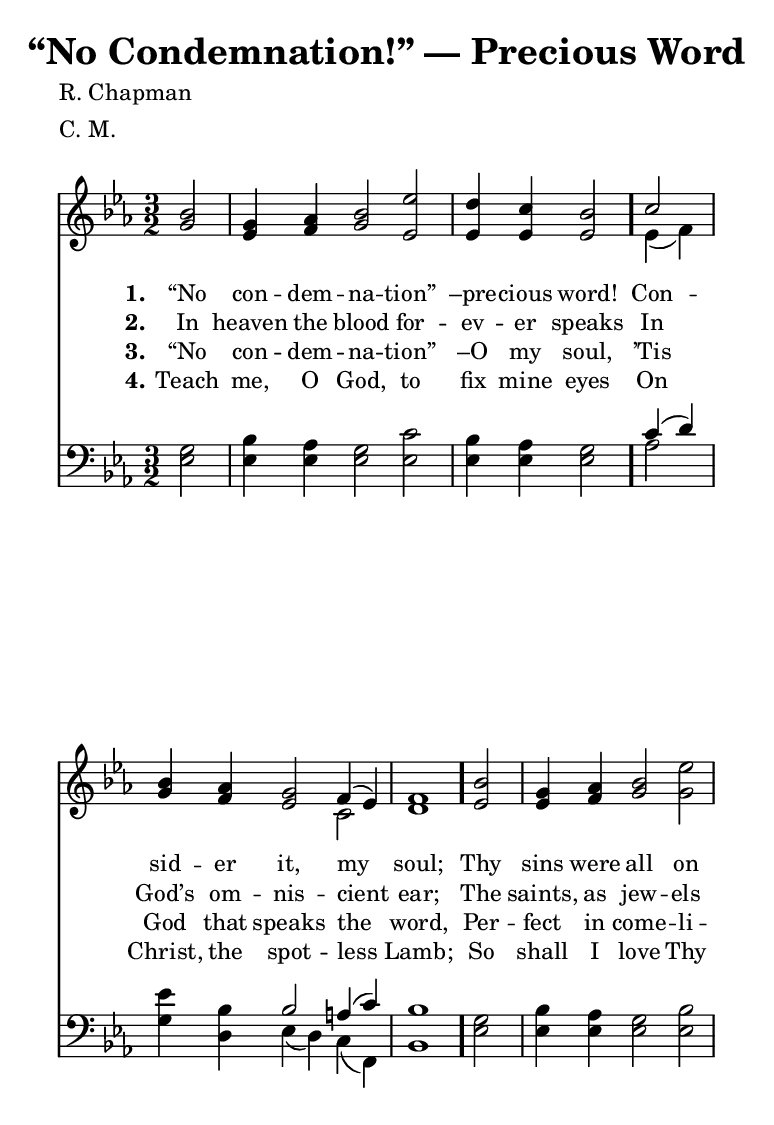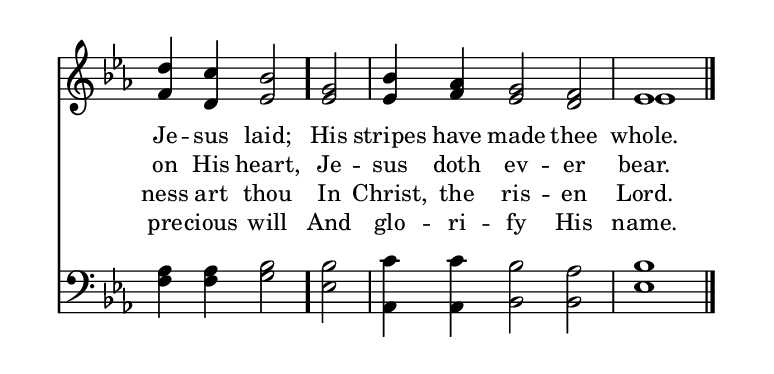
\include "common/global.ily"
\paper {
  \include "common/paper.ily"
  ragged-last-bottom = ##t
  systems-per-page = ##f
}

\header{
  hymnnumber = "151"
  title = "“No Condemnation!” — Precious Word"
  tunename = "Barrow"
  meter = "C. M."
  poet = "R. Chapman"
  composer = ""
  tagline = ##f
}

global = {
  \include "common/overrides.ily"
  \override Staff.TimeSignature.style = #'numbered
  \time 3/2
  \override Score.MetronomeMark.transparent = ##t % hide all fermata changes too
  \tempo 2=80
  \key ees \major
  \partial 2
  \autoBeamOff
}

notesSoprano = {
\global
\relative c'' {

  bes2 | g4 aes bes2 ees | d4 c bes2
  c2 | bes4 aes g2 f4( ees) | f1
  bes2 | g4 aes bes2 ees | d4 c bes2
  g2 | bes4 aes g2 f2 | ees1

  \bar "|."

}
}

notesAlto = {
\global
\relative e' {

  g2 | ees4 f g2 ees | ees4 ees ees2
  ees4( f) | g f ees2 c | d1
  ees2 | ees4 f g2 g | f4 d ees2
  ees2 | ees4 f ees2 d | ees1

}
}

notesTenor = {
\global
\relative a {

  g2 | bes4 aes g2 c | bes4 aes g2
  c4( d) | ees bes bes2 a4( c) | bes1
  g2 | bes4 aes g2 bes | aes4 aes bes2
  bes2 | c4 c bes2 aes | bes1

}
}

notesBass = {
\global
\relative f {

  ees2 | ees4 ees ees2 ees | ees4 ees ees2
  aes2 | g4 d ees( d) c( f,) | bes1
  ees2 | ees4 ees ees2 ees | f4 f g2
  ees2 | aes,4 aes bes2 bes | ees1

}
}

wordsA = \lyricmode {
\set stanza = "1."

“No con -- dem -- na -- tion” –pre -- cious word! \bar "."
Con -- sid -- er it, my soul; \bar "."
Thy sins were all on Je -- sus laid; \bar "."
His stripes have made thee whole. \bar "."

}

wordsB = \lyricmode {
\set stanza = "2."

In heaven the blood for -- ev -- er speaks
In God’s om -- nis -- cient ear;
The saints, as jew -- els on His heart,
Je -- sus doth ev -- er bear.

}

wordsC = \lyricmode {
\set stanza = "3."

“No con -- dem -- na -- tion” –O my soul,
’Tis God that speaks the word,
Per -- fect in come -- li -- ness art thou
In Christ, the ris -- en Lord.

}

wordsD = \lyricmode {
\set stanza = "4."

Teach me, O God, to fix mine eyes
On Christ, the spot -- less Lamb;
So shall I love Thy pre -- cious will
And glo -- ri -- fy His name.

}

\score {
  \context ChoirStaff <<
    \context Staff = upper <<
      \set Staff.autoBeaming = ##f
      \set ChoirStaff.systemStartDelimiter = #'SystemStartBar
      \set ChoirStaff.printPartCombineTexts = ##f
      \partcombine #'(2 . 9) \notesSoprano \notesAlto
      \context NullVoice = sopranos { \voiceOne << \notesSoprano >> }
      \context NullVoice = altos { \voiceTwo << \notesAlto >> }
      \context Lyrics = one   \lyricsto sopranos \wordsA
      \context Lyrics = two   \lyricsto sopranos \wordsB
      \context Lyrics = three \lyricsto sopranos \wordsC
      \context Lyrics = four  \lyricsto sopranos \wordsD
    >>
    \context Staff = men <<
      \set Staff.autoBeaming = ##f
      \clef bass
      \set ChoirStaff.printPartCombineTexts = ##f
      \partcombine #'(2 . 9) \notesTenor \notesBass
      \context NullVoice = tenors { \voiceOne << \notesTenor >> }
      \context NullVoice = basses { \voiceTwo << \notesBass >> }
    >>
  >>
  \layout {
    \include "common/layout.ily"
  }
  \midi{
    \include "common/midi.ily"
  }
}

\version "2.19.49"  % necessary for upgrading to future LilyPond versions.

% vi:set et ts=2 sw=2 ai nocindent syntax=lilypond:
